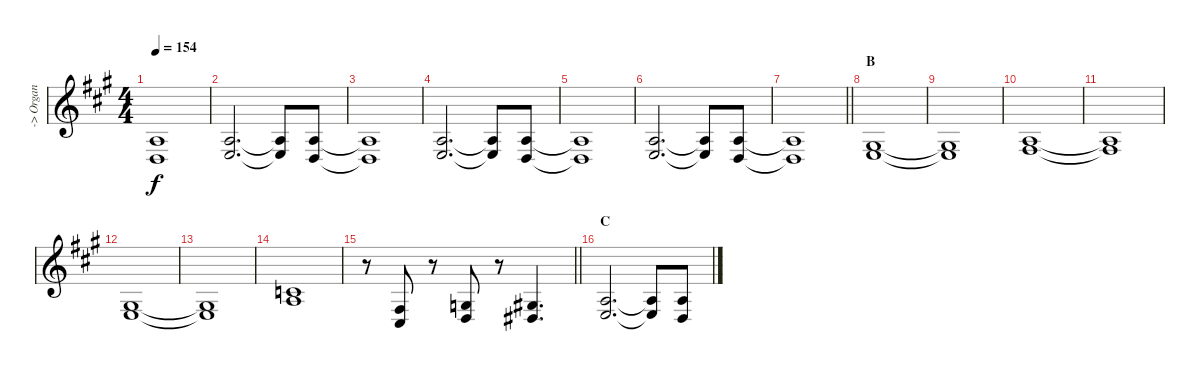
\track ("-> Organ" "-> Organ") {instrument drawbarorgan}
\staff {score}
\tuning (E4 B3 G3 D3 A2 E2) {hide}
\ts (4 4)
\tempo 154
\clef g2
\ks a
(2.3{t} 0.4{t}).1{dy f} |
(2.3 2.4).2{d} (2.3{t} 2.4{t}).8 (2.3 0.4).8 |
(2.3{t} 0.4{t}).1 |
(2.3 2.4).2{d} (2.3{t} 2.4{t}).8 (2.3 0.4).8 |
(2.3{t} 0.4{t}).1 |
(2.3 2.4).2{d} (2.3{t} 2.4{t}).8 (2.3 0.4).8 |
\barLineRight lightlight
(2.3{t} 0.4{t}).1 |
\section ("" "B")
(1.3 2.4).1 |
(1.3{t} 2.4{t}).1 |
(2.3 4.4).1 |
(2.3{t} 4.4{t}).1 |
(1.3 2.4).1 |
(1.3{t} 2.4{t}).1 |
(1.2 2.3).1 |
\barLineRight lightlight
r.8 (4.4 4.5).8 r.8 (0.3 0.4).8 r.8 (1.3 1.4).4{d} |
\section ("" "C")
(2.3 2.4).2{d} (2.3{t} 2.4{t}).8 (2.3 0.4).8
